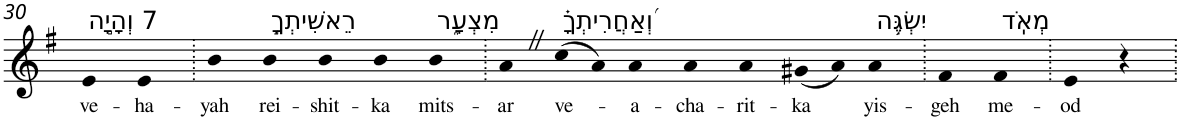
**kern	**text
*part1	*part1
*staff1	*staff1
*I"Piano	*
*I'Pno	*
!!LO:PB:g=z
*clefG2	*
*k[f#]	*
*G:	*
=30	=30
!LO:TX:a:t=7 וְהָיָ֣ה	!
!	!LO:LY:b
4e	ve-
!	!LO:LY:b
4e	-ha-
=31.	=31.
!	!LO:LY:b
4b	-yah
!LO:TX:a:t=רֵאשִׁיתְךָ֣	!
!	!LO:LY:b
4b	rei-
!	!LO:LY:b
4b	-shit-
!	!LO:LY:b
4b	-ka
!LO:TX:a:t=מִצְעָ֑ר	!
!	!LO:LY:b
4b	mits-
=32.	=32.
!	!LO:LY:b
4aZ	-ar
!LO:TX:a:t=וְ֝אַחֲרִיתְךָ֗	!
!	!LO:LY:b
(8cc	ve-
8a)	.
!	!LO:LY:b
4a	-a-
!	!LO:LY:b
4a	-cha-
!	!LO:LY:b
4a	-rit-
!	!LO:LY:b
(8g#X	-ka
8a)	.
!LO:TX:a:t=יִשְׂגֶּ֥ה	!
!	!LO:LY:b
4a	yis-
=33.	=33.
!	!LO:LY:b
4f#	-geh
!LO:TX:a:t=מְאֹֽד	!
!	!LO:LY:b
4f#	me-
=34.	=34.
!	!LO:LY:b
4e	-od
4r	.
=.	=.
*-	*-
